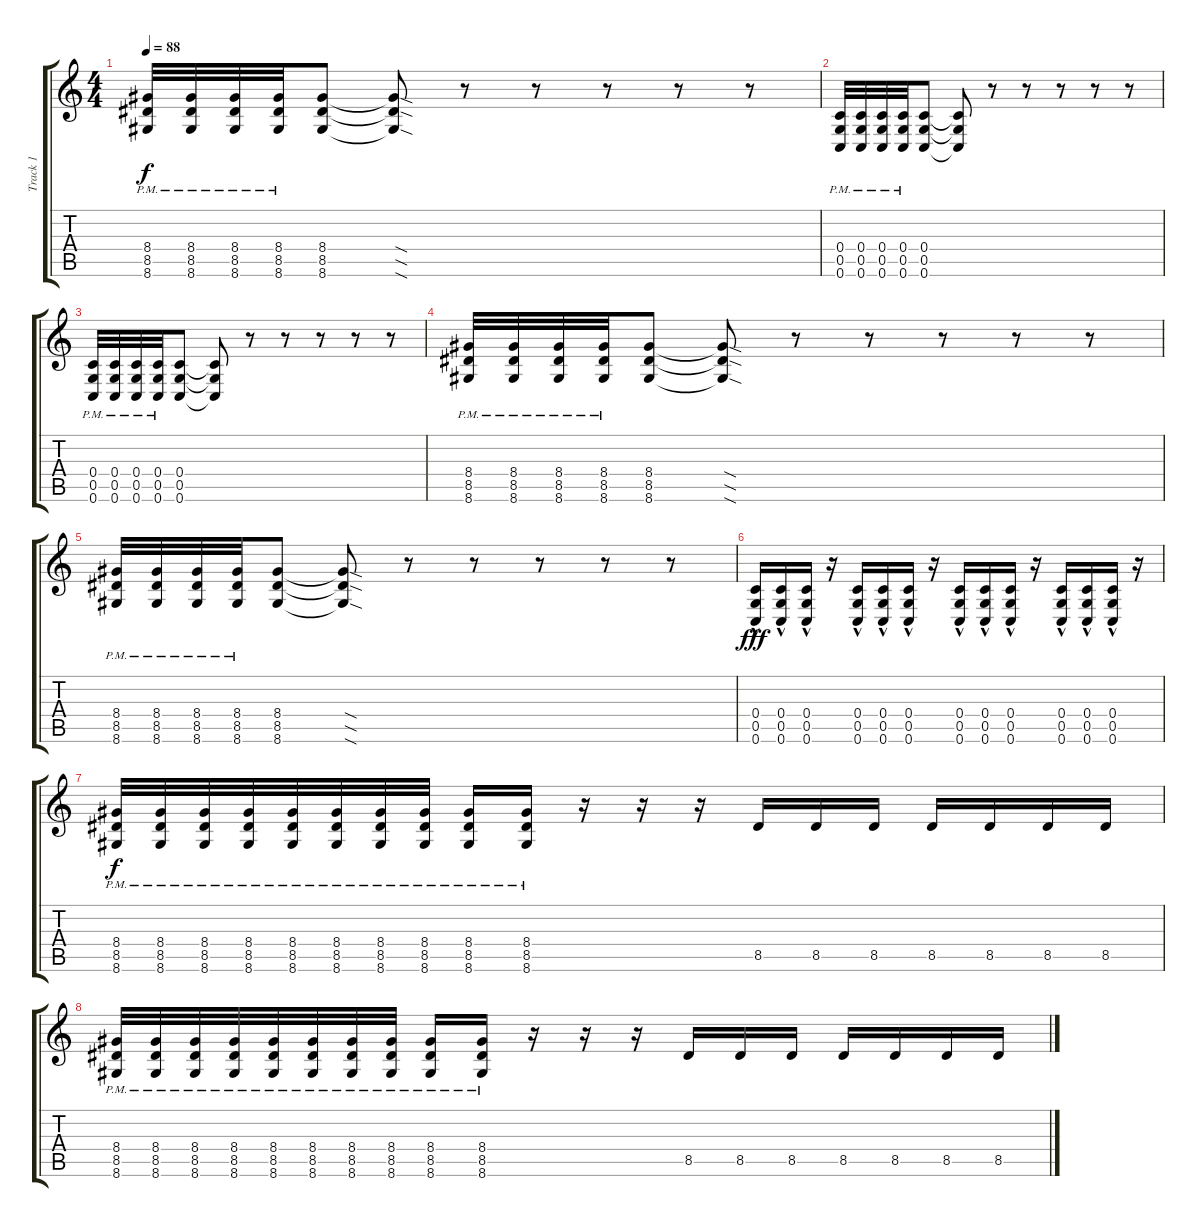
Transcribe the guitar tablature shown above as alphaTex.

\track ("Track 1" "Track 1") {instrument distortionguitar}
\staff {score tabs}
\tuning (D4 A3 F3 C3 G2 C2) {hide}
\ts (4 4)
\tempo 88
\clef g2
\ks c
(8.4{pm} 8.5{pm} 8.6{pm}).32{dy f} (8.4{pm} 8.5{pm} 8.6{pm}).32 (8.4{pm} 8.5{pm} 8.6{pm}).32 (8.4{pm} 8.5{pm} 8.6{pm}).32 (8.4 8.5 8.6).8 (8.4{sod t} 8.5{sod t} 8.6{sod t}).8 r.8 r.8 r.8 r.8 r.8 |
(0.4{pm} 0.5{pm} 0.6{pm}).32 (0.4{pm} 0.5{pm} 0.6{pm}).32 (0.4{pm} 0.5{pm} 0.6{pm}).32 (0.4{pm} 0.5{pm} 0.6{pm}).32 (0.4 0.5 0.6).8 (0.4{t} 0.5{t} 0.6{t}).8 r.8 r.8 r.8 r.8 r.8 |
(0.4{pm} 0.5{pm} 0.6{pm}).32 (0.4{pm} 0.5{pm} 0.6{pm}).32 (0.4{pm} 0.5{pm} 0.6{pm}).32 (0.4{pm} 0.5{pm} 0.6{pm}).32 (0.4 0.5 0.6).8 (0.4{t} 0.5{t} 0.6{t}).8 r.8 r.8 r.8 r.8 r.8 |
(8.4{pm} 8.5{pm} 8.6{pm}).32 (8.4{pm} 8.5{pm} 8.6{pm}).32 (8.4{pm} 8.5{pm} 8.6{pm}).32 (8.4{pm} 8.5{pm} 8.6{pm}).32 (8.4 8.5 8.6).8 (8.4{sod t} 8.5{sod t} 8.6{sod t}).8 r.8 r.8 r.8 r.8 r.8 |
(8.4{pm} 8.5{pm} 8.6{pm}).32 (8.4{pm} 8.5{pm} 8.6{pm}).32 (8.4{pm} 8.5{pm} 8.6{pm}).32 (8.4{pm} 8.5{pm} 8.6{pm}).32 (8.4 8.5 8.6).8 (8.4{sod t} 8.5{sod t} 8.6{sod t}).8 r.8 r.8 r.8 r.8 r.8 |
(0.4{hac} 0.5{hac} 0.6{hac}).16{dy fff} (0.4{hac} 0.5{hac} 0.6{hac}).16 (0.4{hac} 0.5{hac} 0.6{hac}).16 r.16 (0.4{hac} 0.5{hac} 0.6{hac}).16 (0.4{hac} 0.5{hac} 0.6{hac}).16 (0.4{hac} 0.5{hac} 0.6{hac}).16 r.16 (0.4{hac} 0.5{hac} 0.6{hac}).16 (0.4{hac} 0.5{hac} 0.6{hac}).16 (0.4{hac} 0.5{hac} 0.6{hac}).16 r.16 (0.4{hac} 0.5{hac} 0.6{hac}).16 (0.4{hac} 0.5{hac} 0.6{hac}).16 (0.4{hac} 0.5{hac} 0.6{hac}).16 r.16 |
(8.4{pm} 8.5{pm} 8.6{pm}).32{dy f} (8.4{pm} 8.5{pm} 8.6{pm}).32 (8.4{pm} 8.5{pm} 8.6{pm}).32 (8.4{pm} 8.5{pm} 8.6{pm}).32 (8.4{pm} 8.5{pm} 8.6{pm}).32 (8.4{pm} 8.5{pm} 8.6{pm}).32 (8.4{pm} 8.5{pm} 8.6{pm}).32 (8.4{pm} 8.5{pm} 8.6{pm}).32 (8.4{pm} 8.5{pm} 8.6{pm}).16 (8.4{pm} 8.5{pm} 8.6{pm}).16 r.16 r.16 r.16 8.5.16 8.5.16 8.5.16 8.5.16 8.5.16 8.5.16 8.5.16 |
(8.4{pm} 8.5{pm} 8.6{pm}).32 (8.4{pm} 8.5{pm} 8.6{pm}).32 (8.4{pm} 8.5{pm} 8.6{pm}).32 (8.4{pm} 8.5{pm} 8.6{pm}).32 (8.4{pm} 8.5{pm} 8.6{pm}).32 (8.4{pm} 8.5{pm} 8.6{pm}).32 (8.4{pm} 8.5{pm} 8.6{pm}).32 (8.4{pm} 8.5{pm} 8.6{pm}).32 (8.4{pm} 8.5{pm} 8.6{pm}).16 (8.4{pm} 8.5{pm} 8.6{pm}).16 r.16 r.16 r.16 8.5.16 8.5.16 8.5.16 8.5.16 8.5.16 8.5.16 8.5.16
